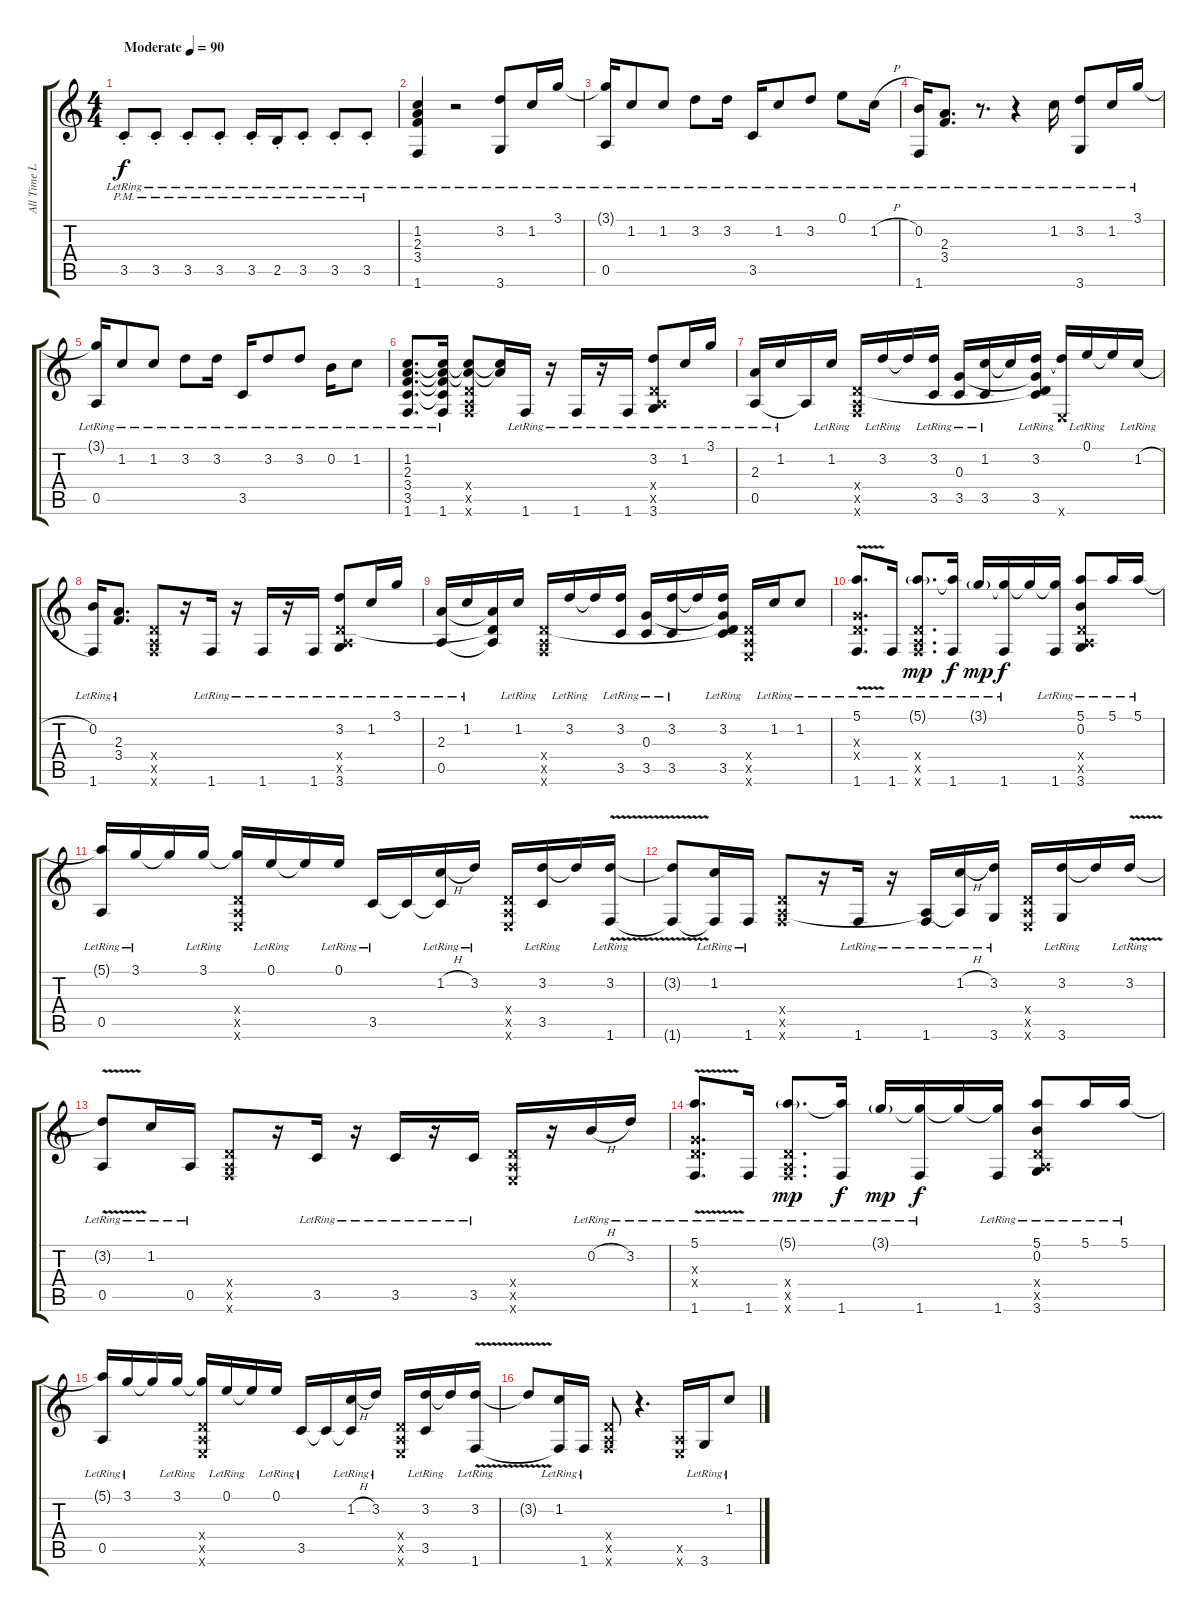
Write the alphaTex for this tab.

\track ("All Time Low" "All Time L") {instrument acousticguitarsteel}
\staff {score tabs}
\tuning (E4 B3 G3 D3 A2 E2) {hide}
\ts (4 4)
\tempo (90 "Moderate")
\clef g2
\ks c
3.5{pm st lr}.8{dy f instrument acousticguitarsteel} 3.5{pm st lr}.8 3.5{pm st lr}.8 3.5{pm st lr}.8 3.5{pm st lr}.16 2.5{pm st lr}.16 3.5{pm st lr}.8 3.5{pm st lr}.8 3.5{pm st lr}.8 |
(1.2{lr} 2.3{lr} 3.4{lr} 1.6{lr}).4 r.2 (3.2{lr} 3.6{lr}).8 1.2{lr}.16 3.1{lr}.16 |
(3.1{t} 0.5{lr}).16 1.2{lr}.8 1.2{lr}.8 3.2{lr}.8 3.2{lr}.16 3.5{lr}.16 1.2{lr}.8 3.2{lr}.8 0.1{lr}.8 1.2{h lr}.16 |
(0.2{lr} 1.6{lr}).16 (2.3{lr} 3.4{lr}).8{d} r.8{d} r.4 1.2{lr}.16 (3.2{lr} 3.6{lr}).8 1.2{lr}.16 3.1{lr}.16 |
(3.1{t} 0.5{lr}).16 1.2{lr}.8 1.2{lr}.8 3.2{lr}.8 3.2{lr}.16 3.5{lr}.16 3.2{lr}.8 3.2{lr}.8 0.2{lr}.16 1.2{lr}.8 |
(1.2{lr} 2.3{lr} 3.4{lr} 3.5{lr} 1.6{lr}).8{d} (1.2{t} 2.3{t} 3.4{t} 3.5{t} 1.6{lr}).16 (1.2{t} 2.3{t} 0.4{x} 0.5{x} 1.6{x}).8 (1.2{t} 2.3{t}).16 1.6{lr}.16 r.16 1.6{lr}.16 r.16 1.6{lr}.16 (3.2{lr} 0.4{x} 0.5{x} 3.6{lr}).8 1.2{lr}.16 3.1{lr}.16 |
(2.3{lr} 0.5{lr}).16 1.2{lr}.16 0.5{t}.16 1.2{lr}.16 (0.4{x} 0.5{x} 1.6{x}).16 3.2{lr}.16 3.2{t}.16 (3.2{lr} 3.5{lr}).16 (0.3{lr} 3.5{lr}).16 (1.2{lr} 3.5{lr}).16 1.2{t}.16 (3.2{lr} 0.3{t} 0.4{t} 3.5{lr}).16 (3.2{t} 0.6{x}).16 0.1{lr}.16 0.1{t}.16 1.2{h lr}.16 |
(0.2{lr} 1.6{lr}).16 (2.3{lr} 3.4{lr}).8{d} (0.4{x} 0.5{x} 1.6{x}).8 r.16 1.6{lr}.16 r.16 1.6{lr}.16 r.16 1.6{lr}.16 (3.2{lr} 0.4{x} 0.5{x} 3.6{lr}).8 1.2{lr}.16 3.1{lr}.16 |
(2.3{lr} 0.5{lr}).16 1.2{lr}.16 (2.3{t} 0.4{t} 0.5{t}).16 1.2{lr}.16 (0.4{x} 0.5{x} 1.6{x}).16 3.2{lr}.16 3.2{t}.16 (3.2{lr} 3.5{lr}).16 (0.3{lr} 3.5{lr}).16 (3.2{lr} 3.5{lr}).16 3.2{t}.16 (3.2{lr} 0.3{t} 0.4{t} 3.5{lr}).16 (0.4{x} 0.5{x} 0.6{x}).16 1.2{lr}.16 1.2{lr}.8 |
(5.1{v lr} 0.3{x} 0.4{x} 1.6{lr}).8{d} 1.6{lr}.16 (5.1{g lr} 0.4{x} 0.5{x} 1.6{x}).8{d dy mp} (5.1{t} 1.6{lr}).16{dy f} 3.1{g lr}.16{dy mp} (3.1{t} 1.6{lr}).16{dy f} 3.1{t}.16 (3.1{t} 1.6{lr}).16 (5.1{lr} 0.2{lr} 0.4{x} 0.5{x} 3.6{lr}).8 5.1{lr}.16 5.1{lr}.16 |
(5.1{t} 0.5{lr}).16 3.1{lr}.16 3.1{t}.16 3.1{lr}.16 (3.1{t} 0.4{x} 0.5{x} 0.6{x}).16 0.1{lr}.16 0.1{t}.16 0.1{lr}.16 3.5{lr}.16 3.5{t}.16 (1.2{h lr} 3.5{t}).16 3.2{lr}.16 (0.4{x} 0.5{x} 0.6{x}).16 (3.2{lr} 3.5{lr}).16 3.2{t}.16 (3.2{v lr} 1.6{lr}).16 |
(3.2{t} 1.6{t}).8 (1.2{lr} 1.6{t}).16 1.6{lr}.16 (0.4{x} 0.5{x} 1.6{x}).8 r.16 1.6{lr}.16 r.16 (0.5{t} 1.6{lr}).16 (1.2{h lr} 0.5{t}).16 (3.2{lr} 3.6{lr}).16 (0.4{x} 0.5{x} 0.6{x}).16 (3.2{lr} 3.6{lr}).16 3.2{t}.16 3.2{v lr}.16 |
(3.2{t} 0.5{lr}).8 1.2{lr}.16 0.5{lr}.16 (0.4{x} 0.5{x} 1.6{x}).8 r.16 3.5{lr}.16 r.16 3.5{lr}.16 r.16 3.5{lr}.16 (0.4{x} 0.5{x} 0.6{x}).16 r.16 0.2{h lr}.16 3.2{lr}.16 |
(5.1{v lr} 0.3{x} 0.4{x} 1.6{lr}).8{d} 1.6{lr}.16 (5.1{g lr} 0.4{x} 0.5{x} 1.6{x}).8{d dy mp} (5.1{t} 1.6{lr}).16{dy f} 3.1{g lr}.16{dy mp} (3.1{t} 1.6{lr}).16{dy f} 3.1{t}.16 (3.1{t} 1.6{lr}).16 (5.1{lr} 0.2{lr} 0.4{x} 0.5{x} 3.6{lr}).8 5.1{lr}.16 5.1{lr}.16 |
(5.1{t} 0.5{lr}).16 3.1{lr}.16 3.1{t}.16 3.1{lr}.16 (3.1{t} 0.4{x} 0.5{x} 0.6{x}).16 0.1{lr}.16 0.1{t}.16 0.1{lr}.16 3.5{lr}.16 3.5{t}.16 (1.2{h lr} 3.5{t}).16 3.2{lr}.16 (0.4{x} 0.5{x} 0.6{x}).16 (3.2{lr} 3.5{lr}).16 3.2{t}.16 (3.2{v lr} 1.6{lr}).16 |
3.2{t}.8 (1.2{lr} 1.6{t}).16 1.6{lr}.16 (0.4{x} 0.5{x} 1.6{x}).8 r.4{d} (0.5{x} 0.6{x}).16 3.6{lr}.16 1.2{lr}.8
